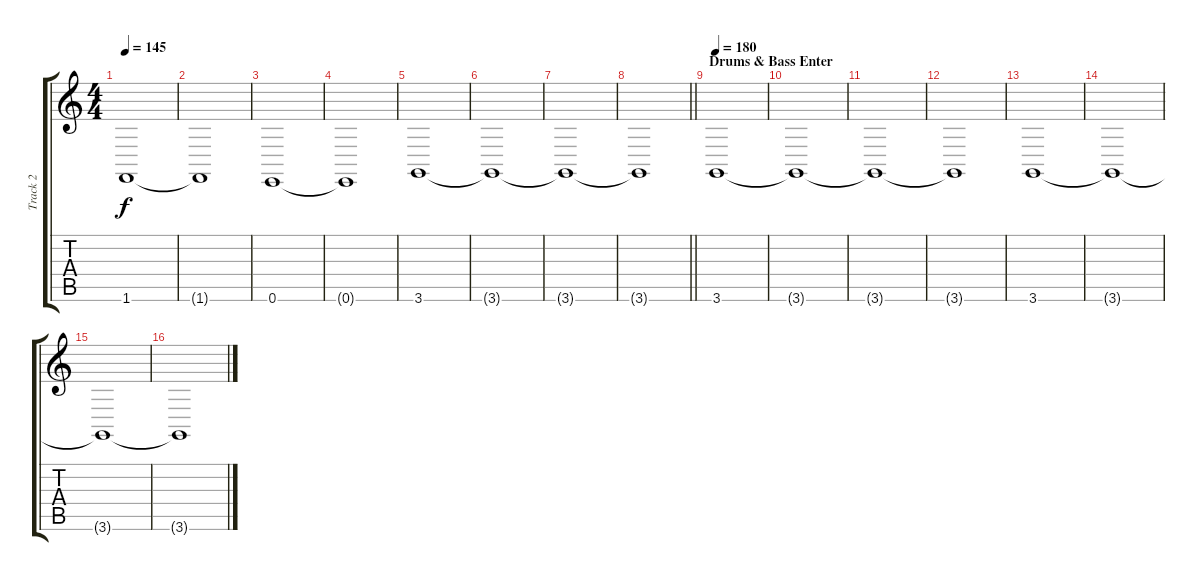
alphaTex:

\track ("Track 2" "Track 2") {instrument acousticgrandpiano}
\staff {score tabs}
\tuning (E4 B3 G3 D3 A2 E2) {hide}
\ts (4 4)
\tempo 145
\clef g2
\ks c
1.6.1{dy f} |
1.6{t}.1 |
0.6.1 |
0.6{t}.1 |
3.6.1 |
3.6{t}.1 |
3.6{t}.1 |
\barLineRight lightlight
3.6{t}.1 |
\section ("" "Drums & Bass Enter")
\tempo 180
3.6.1{volume 8} |
3.6{t}.1 |
3.6{t}.1 |
3.6{t}.1 |
3.6.1 |
3.6{t}.1 |
3.6{t}.1 |
3.6{t}.1
